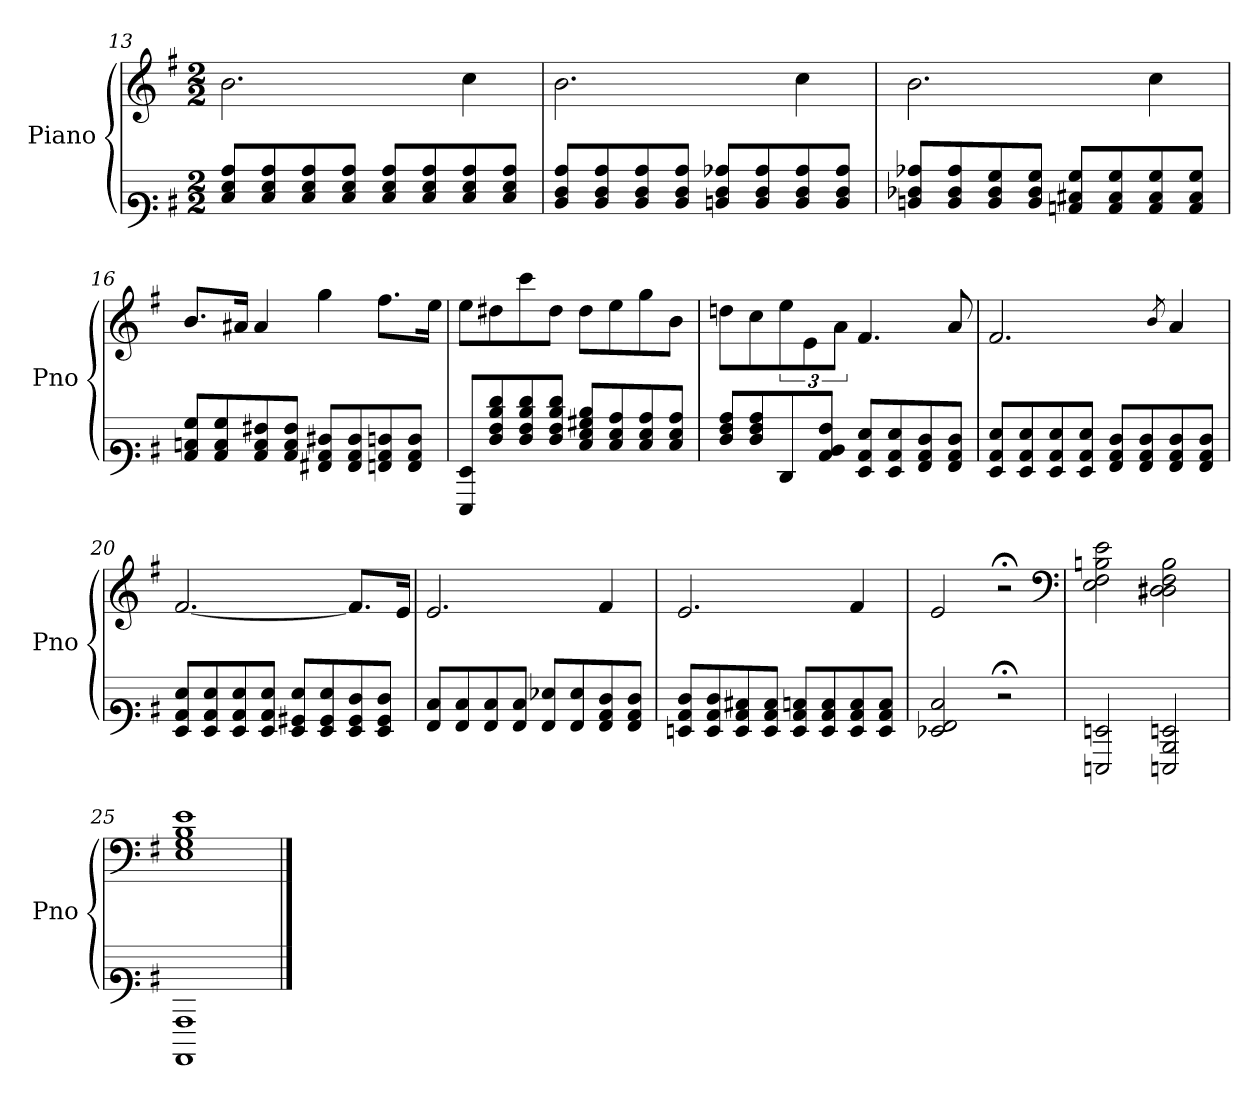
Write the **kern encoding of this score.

**kern	**kern
*part1	*part1
*staff2	*staff1
*I"Piano	*
*I'Pno	*
*clefF2	*clefG2
*k[f#]	*k[f#]
*e:	*e:
*M2/2	*M2/2
=13	=13
8G/ 8B/ 8e/L	2.b
8G/ 8B/ 8e/	.
8G/ 8B/ 8e/	.
8G/ 8B/ 8e/J	.
8G/ 8B/ 8e/L	.
8G/ 8B/ 8e/	.
8G/ 8B/ 8e/	4cc
8G/ 8B/ 8e/J	.
=14	=14
8F#/ 8A/ 8e/L	2.b
8F#/ 8A/ 8e/	.
8F#/ 8A/ 8e/	.
8F#/ 8A/ 8e/J	.
8Fn/ 8A/ 8e-X/L	.
8F/ 8A/ 8e-/	.
8F/ 8A/ 8e-/	4cc
8F/ 8A/ 8e-/J	.
=15	=15
8Fn/ 8A-X/ 8e-X/L	2.b
8F/ 8A-/ 8e-/	.
8F/ 8A-/ 8d/	.
8F/ 8A-/ 8d/J	.
8En/ 8G#X/ 8d/L	.
8E/ 8G#/ 8d/	.
8E/ 8G#/ 8d/	4cc
8E/ 8G#/ 8d/J	.
=16	=16
8E/ 8Gn/ 8d/L	8.b/L
8E/ 8G/ 8d/	.
.	16a#X/Jk
8E/ 8G/ 8c#X/	4a#
8E/ 8G/ 8c#/J	.
8C#X/ 8E/ 8A#X/L	4gg
8C#/ 8E/ 8A#/	.
8Cn/ 8E/ 8An/	8.ff#\L
8C/ 8E/ 8A/J	.
.	16ee\Jk
=17	=17
8BBB/ 8BB/L	8ee\L
8A/ 8c/ 8f#/ 8a/	8dd#X\
8A/ 8c/ 8f#/ 8a/	8ccc\
8A/ 8c/ 8f#/ 8a/J	8dd#\J
8G/ 8B/ 8d#X/ 8f#/L	8dd#\L
8G/ 8B/ 8e/	8ee\
8G/ 8B/ 8e/	8gg\
8G/ 8B/ 8e/J	8b\J
=18	=18
8A/ 8c/ 8e/L	8ddn\L
8A/ 8c/ 8e/	8cc\
8AA/	12ee\
.	12e\
8E/ 8F#/ 8c/J	.
.	12a\J
8BB/ 8E/ 8B/L	4.f#
8BB/ 8E/ 8B/	.
8C/ 8E/ 8A/	.
8C/ 8E/ 8A/J	8a
=19	=19
8BB/ 8E/ 8B/L	2.f#
8BB/ 8E/ 8B/	.
8BB/ 8E/ 8B/	.
8BB/ 8E/ 8B/J	.
8C/ 8E/ 8A/L	.
8C/ 8E/ 8A/	.
.	8qb
8C/ 8E/ 8A/	4a
8C/ 8E/ 8A/J	.
=20	=20
8BB/ 8E/ 8B/L	[2.f#
8BB/ 8E/ 8B/	.
8BB/ 8E/ 8B/	.
8BB/ 8E/ 8B/J	.
8BB/ 8D#X/ 8B/L	.
8BB/ 8D#/ 8B/	.
8BB/ 8D#/ 8A/	8.f#/L]
8BB/ 8D#/ 8A/J	.
.	16e/Jk
=21	=21
8C/ 8G/L	2.e
8C/ 8G/	.
8C/ 8G/	.
8C/ 8G/J	.
8C/ 8B-X/L	.
8C/ 8B-/	.
8C/ 8E/ 8A/	4f#
8C/ 8E/ 8A/J	.
=22	=22
8BBn/ 8E/ 8A/L	2.e
8BB/ 8E/ 8A/	.
8BB/ 8E/ 8G#X/	.
8BB/ 8E/ 8G#/J	.
8BB/ 8E/ 8Gn/L	.
8BB/ 8E/ 8G/	.
8BB/ 8E/ 8G/	4f#
8BB/ 8E/ 8G/J	.
=23	=23
2BB-X 2C 2G	2e
2r;<	2r;<
*	*clefF4
=24	=24
2BBBn 2BBn	2E 2F# 2Bn 2e
2BBBn 2FF# 2BBn	2D#X 2D#X 2F# 2B
=25	=25
1EEE 1EE	1E 1G 1B 1e
==	==
*-	*-
